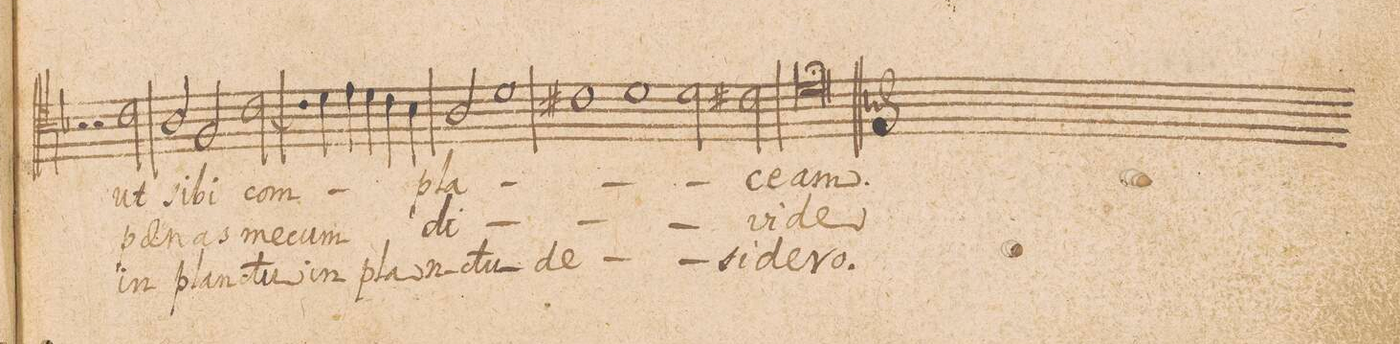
**kern	**text	**text	**text
*I"TENOR.	*	*	*
*clefC4	*	*	*
*k[b-]	*	*	*
*M3/2	*	*	*
2r	.	.	.
2r	.	.	.
2c\	ut	poe-	in
=26	=26	=26	=26
2A/	si-	-nas	plan-
2F/	-bi	me-	-ctu
[<2c\	com-	-cum	in
=27	=27	=27	=27
4c\]	.	.	.
4d\	.	.	.
4e\	.	.	.
4d\	.	.	.
4c\	.	.	.
4B-\	.	.	.
=28	=28	=28	=28
2A/	-pla-	di-	plan-
1d	.	.	-ctu
=29	=29	=29	=29
1c#X	.	.	de-
1d	.	.	.
=30-	=30-	=30-	=30-
2d\	.	.	si-
2c#X\	-ce-	-vi-	-de-
=31	=31	=31	=31
1.dl;	-am.	-de	-ro.
==	==	==	==
*-	*-	*-	*-
